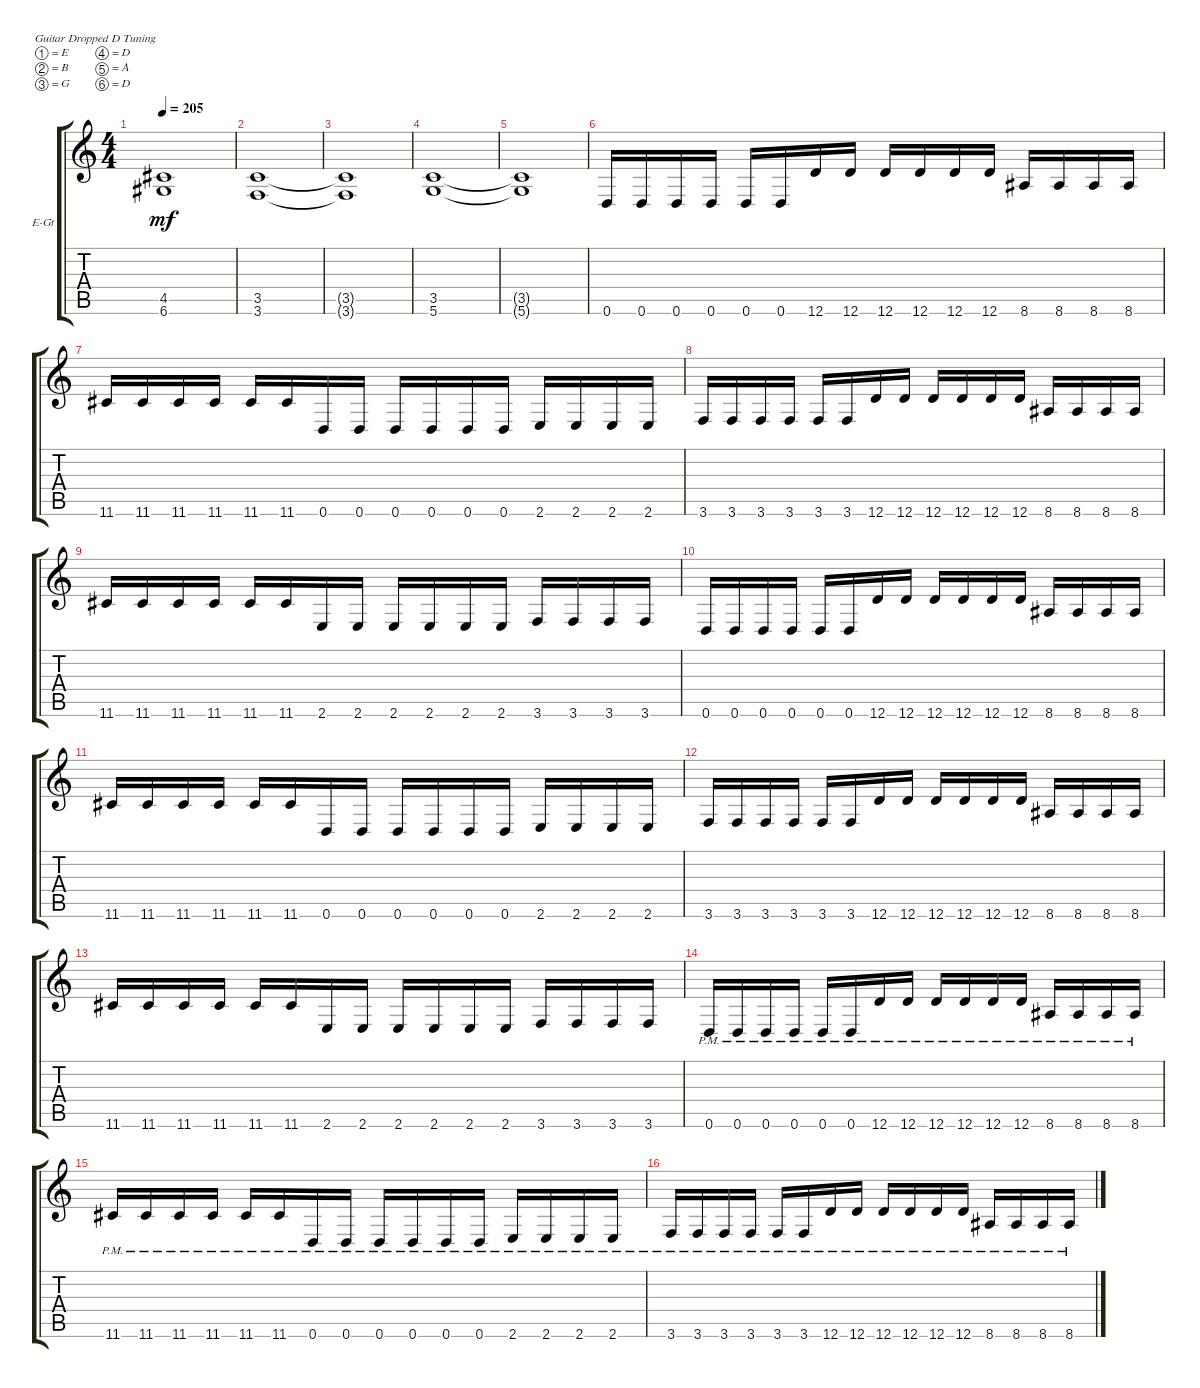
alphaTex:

\defaultSystemsLayout 4
\bracketExtendMode groupsimilarinstruments
\firstSystemTrackNameOrientation horizontal
\otherSystemsTrackNameOrientation horizontal
\track ("right" "E-Gt") {instrument distortionguitar}
\staff {score tabs}
\tuning (E4 B3 G3 D3 A2 D2)
\ts (4 4)
\tempo 205
\clef g2
\ks c
(6.6{t} 4.5{t}).1{dy mf} |
(3.6 3.5).1 |
(3.5{t} 3.6{t}).1 |
(5.6 3.5).1 |
(3.5{t} 5.6{t}).1 |
0.6.16 0.6.16 0.6.16 0.6.16 0.6.16 0.6.16 12.6.16 12.6.16 12.6.16 12.6.16 12.6.16 12.6.16 8.6.16 8.6.16 8.6.16 8.6.16 |
11.6.16 11.6.16 11.6.16 11.6.16 11.6.16 11.6.16 0.6.16 0.6.16 0.6.16 0.6.16 0.6.16 0.6.16 2.6.16 2.6.16 2.6.16 2.6.16 |
3.6.16 3.6.16 3.6.16 3.6.16 3.6.16 3.6.16 12.6.16 12.6.16 12.6.16 12.6.16 12.6.16 12.6.16 8.6.16 8.6.16 8.6.16 8.6.16 |
11.6.16 11.6.16 11.6.16 11.6.16 11.6.16 11.6.16 2.6.16 2.6.16 2.6.16 2.6.16 2.6.16 2.6.16 3.6.16 3.6.16 3.6.16 3.6.16 |
0.6.16 0.6.16 0.6.16 0.6.16 0.6.16 0.6.16 12.6.16 12.6.16 12.6.16 12.6.16 12.6.16 12.6.16 8.6.16 8.6.16 8.6.16 8.6.16 |
11.6.16 11.6.16 11.6.16 11.6.16 11.6.16 11.6.16 0.6.16 0.6.16 0.6.16 0.6.16 0.6.16 0.6.16 2.6.16 2.6.16 2.6.16 2.6.16 |
3.6.16 3.6.16 3.6.16 3.6.16 3.6.16 3.6.16 12.6.16 12.6.16 12.6.16 12.6.16 12.6.16 12.6.16 8.6.16 8.6.16 8.6.16 8.6.16 |
11.6.16 11.6.16 11.6.16 11.6.16 11.6.16 11.6.16 2.6.16 2.6.16 2.6.16 2.6.16 2.6.16 2.6.16 3.6.16 3.6.16 3.6.16 3.6.16 |
0.6{pm}.16 0.6{pm}.16 0.6{pm}.16 0.6{pm}.16 0.6{pm}.16 0.6{pm}.16 12.6{pm}.16 12.6{pm}.16 12.6{pm}.16 12.6{pm}.16 12.6{pm}.16 12.6{pm}.16 8.6{pm}.16 8.6{pm}.16 8.6{pm}.16 8.6{pm}.16 |
11.6{pm}.16 11.6{pm}.16 11.6{pm}.16 11.6{pm}.16 11.6{pm}.16 11.6{pm}.16 0.6{pm}.16 0.6{pm}.16 0.6{pm}.16 0.6{pm}.16 0.6{pm}.16 0.6{pm}.16 2.6{pm}.16 2.6{pm}.16 2.6{pm}.16 2.6{pm}.16 |
3.6{pm}.16 3.6{pm}.16 3.6{pm}.16 3.6{pm}.16 3.6{pm}.16 3.6{pm}.16 12.6{pm}.16 12.6{pm}.16 12.6{pm}.16 12.6{pm}.16 12.6{pm}.16 12.6{pm}.16 8.6{pm}.16 8.6{pm}.16 8.6{pm}.16 8.6{pm}.16
